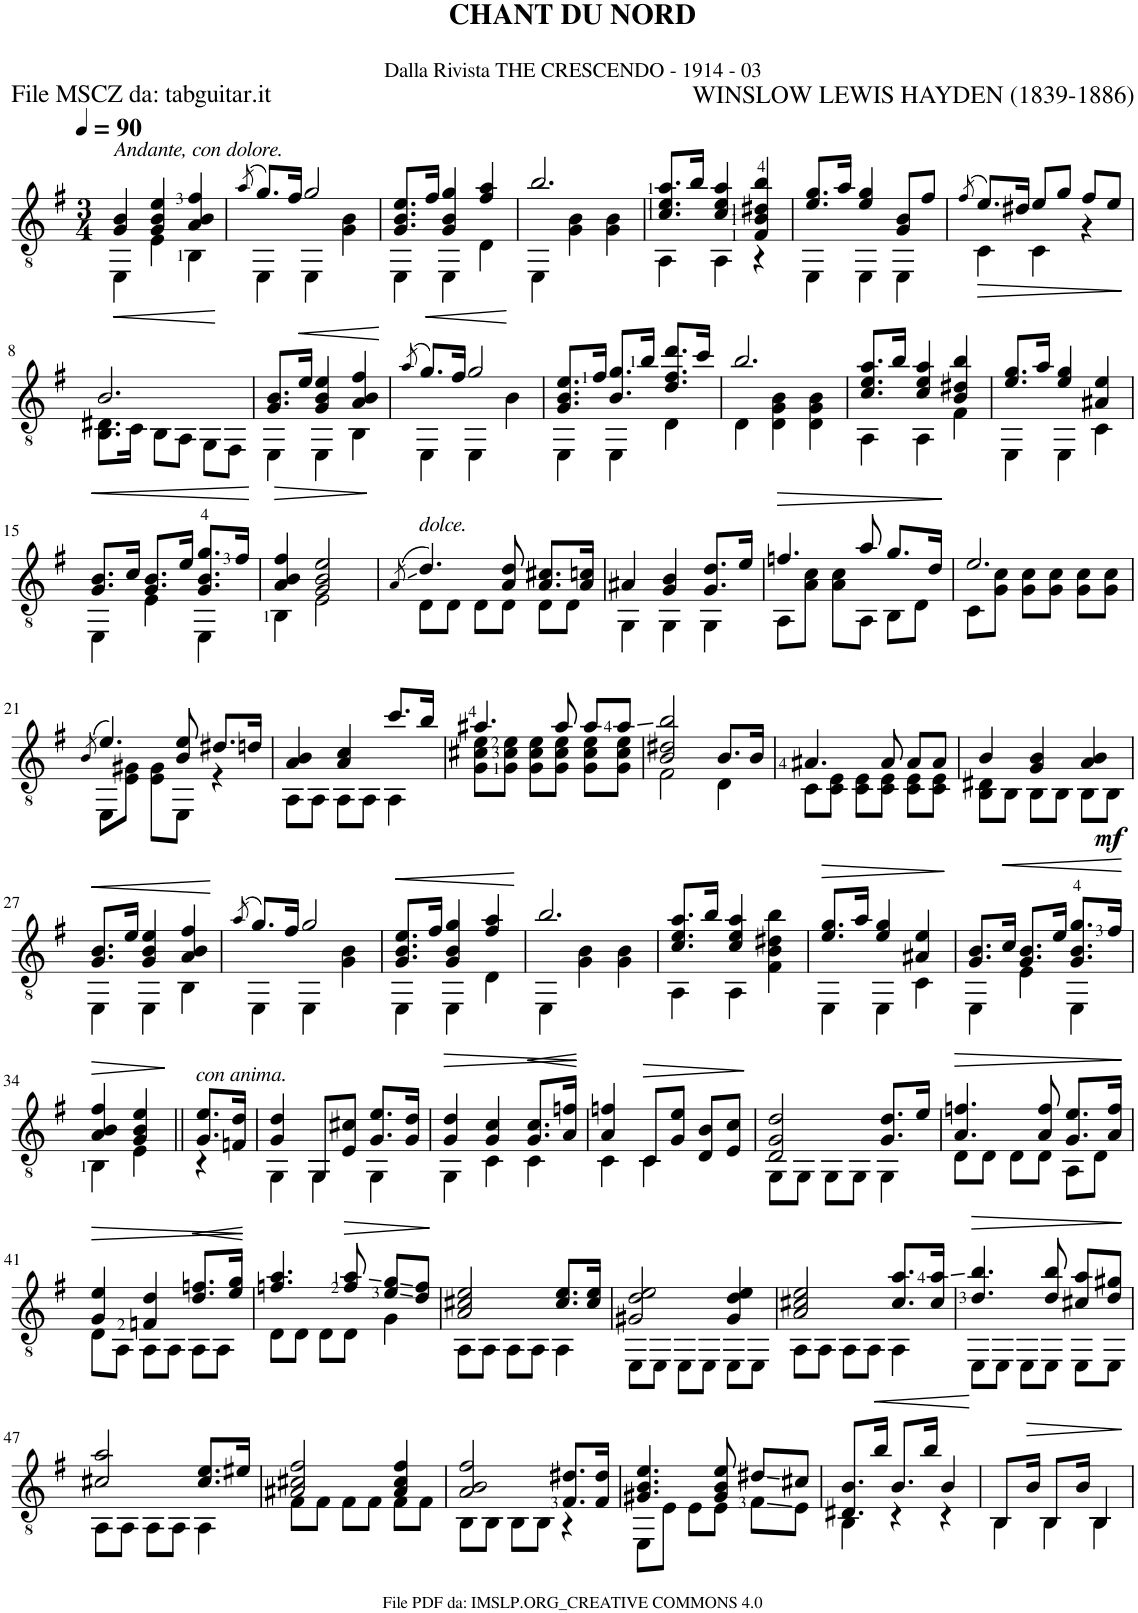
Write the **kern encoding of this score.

**kern	**dynam
*part1	*part1
*staff1	*staff1
*I"Guitar	*
*I'Guit.	*
*clefGv2	*
*k[f#]	*
*M3/4	*
*MM90	*
=1	=1
!LO:TX:a:i:t=Andante, con dolore.	!
!	!LO:HP:b
*^	*
4G/ 4B/	4EE\	<
4G/ 4B/ 4e/	4E\	.
4A/ 4B/ 4f#/	4BB\	.
*v	*v	*
.	[
=2	=2
(8qa/	.
*^	*
8.g/L)	4EE\	.
16f#/Jk	.	.
2g/	4EE\	.
.	4G\ 4B\	.
=3	=3	=3
8.G/ 8.B/ 8.e/L	4EE\	.
!	!	!LO:HP:b
16f#/Jk	.	<
4G/ 4B/ 4g/	4EE\	.
4f#/ 4a/	4D\	.
*v	*v	*
.	[
=4	=4
*^	*
2.b/	4EE\	.
.	4G\ 4B\	.
.	4G\ 4B\	.
=5	=5	=5
8.c/ 8.e/ 8.a/L	4AA\	.
16b/Jk	.	.
4c/ 4e/ 4a/	4AA\	.
4F#/ 4B/ 4d#X/ 4b/	4r	.
=6	=6	=6
8.e/ 8.g/L	4EE\	.
16a/Jk	.	.
4e/ 4g/	4EE\	.
8G/ 8B/L	4EE\	.
8f#/J	.	.
=7	=7	=7
(8qf#/	.	.
8.e/L)	4C\	.
16d#X/Jk	.	.
8e/L	4C\	.
8g/J	.	.
8f#/L	4r	.
8e/J	.	.
!!LO:LB:g=z	!!
=8	=8	=8
2.B/	8.BB\ 8.D#X\L	.
.	16C\Jk	.
.	8BB\L	.
.	8AA\J	.
.	8GG\L	.
.	8FF#\J	.
=9	=9	=9
8.G/ 8.B/L	4EE\	.
!	!	!LO:HP:b
16e/Jk	.	<
4G/ 4B/ 4e/	4EE\	.
4A/ 4B/ 4f#/	4BB\	.
*v	*v	*
.	[
=10	=10
(8qa/	.
*^	*
8.g/L)	4EE\	.
16f#/Jk	.	.
2g/	4EE\	.
.	4B\	.
=11	=11	=11
8.G/ 8.B/ 8.e/L	4EE\	.
16f#/Jk	.	.
8.B/ 8.g/L	4EE\	.
16b/Jk	.	.
8.d/ 8.f#/ 8.dd/L	4D\	.
16cc/Jk	.	.
=12	=12	=12
2.b/	4D\	.
.	4D\ 4G\ 4B\	.
.	4D\ 4G\ 4B\	.
=13	=13	=13
8.c/ 8.e/ 8.a/L	4AA\	.
16b/Jk	.	.
4c/ 4e/ 4a/	4AA\	.
4B/ 4d#X/ 4b/	4F#\	.
=14	=14	=14
8.e/ 8.g/L	4EE\	.
16a/Jk	.	.
4e/ 4g/	4EE\	.
4A#X/ 4e/	4C\	.
!!LO:LB:g=z	!!
=15	=15	=15
!	!	!LO:HP:b
8.G/ 8.B/L	4EE\	<
16c/Jk	.	.
8.G/ 8.B/L	4E\	.
16e/Jk	.	.
8.G/ 8.B/ 8.g/L	4EE\	.
16f#/Jk	.	.
*v	*v	*
.	[
=16	=16
!	!LO:HP:b
*^	*
4A/ 4B/ 4f#/	4BB\	>
2G/ 2B/ 2e/	2E\	.
*v	*v	*
.	]
=17	=17
(8qA/	.
*^	*
!LO:TX:a:i:t=dolce.	!	!
4.d/)	8D\L	.
.	8D\J	.
.	8D\L	.
8A/ 8d/	8D\J	.
8.A/ 8.c#X/L	8D\L	.
.	8D\J	.
16A/ 16cn/Jk	.	.
=18	=18	=18
4A#X/	4GG\	.
4G/ 4B/	4GG\	.
8.G/ 8.d/L	4GG\	.
16e/Jk	.	.
=19	=19	=19
!	!	!LO:HP:b
4.fn/	8AA\L	>
.	8A\ 8c\J	.
.	8A\ 8c\L	.
8a/	8AA\J	.
8.g/L	8BB\L	.
.	8D\J	.
16d/Jk	.	.
*v	*v	*
.	]
=20	=20
*^	*
2.e/	8C\L	.
.	8G\ 8c\J	.
.	8G\ 8c\L	.
.	8G\ 8c\J	.
.	8G\ 8c\L	.
.	8G\ 8c\J	.
!!LO:LB:g=z	!!
=21	=21	=21
(8qB/	.	.
4.e/)	8EE\L	.
.	8E\ 8G#X\J	.
.	8E\ 8G#\L	.
8B/ 8e/	8EE\J	.
8.d#X/L	4r	.
16dn/Jk	.	.
=22	=22	=22
4A/ 4B/	8AA\L	.
.	8AA\J	.
4A/ 4c/	8AA\L	.
.	8AA\J	.
8.cc/L	4AA\	.
16b/Jk	.	.
=23	=23	=23
4.a#X/	8G\ 8c#X\ 8e\L	.
.	8G\ 8c#\ 8e\J	.
.	8G\ 8c#\ 8e\L	.
8a#/	8G\ 8c#\ 8e\J	.
8a#/L	8G\ 8c#\ 8e\L	.
8a#/J	8G\ 8c#\ 8e\J	.
=24	=24	=24
2B/ 2d#X/ 2b/	2F#\	.
8.B/L	4D\	.
16B/Jk	.	.
=25	=25	=25
4.A#X/	8C\L	.
.	8C\ 8E\J	.
.	8C\ 8E\L	.
8A#/	8C\ 8E\J	.
8A#/L	8C\ 8E\L	.
8A#/J	8C\ 8E\J	.
=26	=26	=26
4B/	8BB\ 8D#X\L	.
.	8BB\J	.
4G/ 4B/	8BB\L	.
.	8BB\J	.
4A/ 4B/	8BB\L	.
!	!	!LO:DY:b
.	8BB\J	mf
!!LO:LB:g=z	!!
=27	=27	=27
!	!	!LO:HP:b
8.G/ 8.B/L	4EE\	<
16e/Jk	.	.
4G/ 4B/ 4e/	4EE\	.
4A/ 4B/ 4f#/	4BB\	.
*v	*v	*
.	[
=28	=28
(8qa/	.
*^	*
8.g/L)	4EE\	.
16f#/Jk	.	.
2g/	4EE\	.
.	4G\ 4B\	.
=29	=29	=29
!	!	!LO:HP:b
8.G/ 8.B/ 8.e/L	4EE\	<
16f#/Jk	.	.
4G/ 4B/ 4g/	4EE\	.
4f#/ 4a/	4D\	.
*v	*v	*
.	[
=30	=30
*^	*
2.b/	4EE\	.
.	4G\ 4B\	.
.	4G\ 4B\	.
=31	=31	=31
8.c/ 8.e/ 8.a/L	4AA\	.
16b/Jk	.	.
4c/ 4e/ 4a/	4AA\	.
4F#\ 4B\ 4d#X\ 4b\	4ryy	.
=32	=32	=32
!	!	!LO:HP:b
8.e/ 8.g/L	4EE\	>
16a/Jk	.	.
4e/ 4g/	4EE\	.
4A#X/ 4e/	4C\	.
*v	*v	*
.	]
=33	=33
*^	*
8.G/ 8.B/L	4EE\	.
!	!	!LO:HP:b
16c/Jk	.	<
8.G/ 8.B/L	4E\	.
16e/Jk	.	.
8.G/ 8.B/ 8.g/L	4EE\	.
16f#/Jk	.	.
*v	*v	*
.	[
!!LO:LB:g=z
=34	=34
!	!LO:HP:b
*^	*
4A/ 4B/ 4f#/	4BB\	>
4G/ 4B/ 4e/	4E\	.
*v	*v	*
.	]
=35||	=35||
*^	*
!LO:TX:a:i:t=con anima.	!	!
8.G/ 8.e/L	4r	.
16Fn/ 16d/Jk	.	.
=36	=36	=36
4G/ 4d/	4GG\	.
8GG/L	4GG\	.
8E/ 8c#X/J	.	.
8.G/ 8.e/L	4GG\	.
16G/ 16d/Jk	.	.
=37	=37	=37
!	!	!LO:HP:b
4G/ 4d/	4GG\	>
4G/ 4c/	4C\	.
!	!	!LO:HP:b
8.G/ 8.c/L	4C\	<
16A/ 16fn/Jk	.	.
*v	*v	*
.	] [
=38	=38
*^	*
4A/ 4fn/	4C\	.
!	!	!LO:HP:b
8C/L	4C\	>
8G/ 8e/J	.	.
8D/ 8B/L	4ryy	.
8E/ 8c/J	.	.
*v	*v	*
.	]
=39	=39
*^	*
2D/ 2G/ 2d/	8GG\L	.
.	8GG\J	.
.	8GG\L	.
.	8GG\J	.
8.G/ 8.d/L	4GG\	.
16e/Jk	.	.
=40	=40	=40
!	!	!LO:HP:b
4.A/ 4.fn/	8D\L	>
.	8D\J	.
.	8D\L	.
8A/ 8f/	8D\J	.
8.G/ 8.e/L	8AA\L	.
.	8D\J	.
16A/ 16f/Jk	.	.
*v	*v	*
.	]
!!LO:LB:g=z
=41	=41
!	!LO:HP:b
*^	*
4G/ 4e/	8D\L	>
.	8AA\J	.
4Fn/ 4d/	8AA\L	.
.	8AA\J	.
!	!	!LO:HP:b
8.d/ 8.fn/L	8AA\L	<
.	8AA\J	.
16e/ 16g/Jk	.	.
*v	*v	*
.	] [
=42	=42
*^	*
4.fn/ 4.a/	8D\L	.
.	8D\J	.
.	8D\L	.
!	!	!LO:HP:b
8f/ 8a/	8D\J	>
8e/ 8g/L	4G\	.
8d/ 8f/J	.	.
*v	*v	*
.	]
=43	=43
*^	*
2A/ 2c#X/ 2e/	8AA\L	.
.	8AA\J	.
.	8AA\L	.
.	8AA\J	.
8.c#/ 8.e/L	4AA\	.
16c#/ 16e/Jk	.	.
=44	=44	=44
2G#X/ 2d/ 2e/	8EE\L	.
.	8EE\J	.
.	8EE\L	.
.	8EE\J	.
4G#/ 4d/ 4e/	8EE\L	.
.	8EE\J	.
=45	=45	=45
2A/ 2c#X/ 2e/	8AA\L	.
.	8AA\J	.
.	8AA\L	.
.	8AA\J	.
8.c#/ 8.a/L	4AA\	.
16c#/ 16a/Jk	.	.
=46	=46	=46
!	!	!LO:HP:b
4.d/ 4.b/	8EE\L	>
.	8EE\J	.
.	8EE\L	.
8d/ 8b/	8EE\J	.
8c#X/ 8a/L	8EE\L	.
8d/ 8g#X/J	8EE\J	.
*v	*v	*
.	]
!!LO:LB:g=z
=47	=47
*^	*
2c#X/ 2a/	8AA\L	.
.	8AA\J	.
.	8AA\L	.
.	8AA\J	.
8.c#/ 8.e/L	4AA\	.
16e#X/Jk	.	.
=48	=48	=48
2A#X/ 2c#X/ 2f#/	8F#\L	.
.	8F#\J	.
.	8F#\L	.
.	8F#\J	.
4A#/ 4c#/ 4f#/	8F#\L	.
.	8F#\J	.
=49	=49	=49
2A/ 2B/ 2f#/	8BB\L	.
.	8BB\J	.
.	8BB\L	.
.	8BB\J	.
8.F#/ 8.d#X/L	4r	.
16F#/ 16d#/Jk	.	.
=50	=50	=50
4.G#X/ 4.B/ 4.e/	8EE\L	.
.	8E\J	.
.	8E\L	.
8G#/ 8B/ 8e/	8E\J	.
8d#X/L	8F#\L	.
8c#X/J	8E\J	.
=51	=51	=51
8.D#X/ 8.B/L	4BB\	.
!	!	!LO:HP:b
16b/Jk	.	<
8.B/L	4r	.
16b/Jk	.	.
4B/	4r	.
*v	*v	*
.	[
=52	=52
*^	*
8.BB/L	4BB\	.
!	!	!LO:HP:b
16B/Jk	.	>
8.BB/L	4BB\	.
16B/Jk	.	.
4BB/	4BB\	.
*v	*v	*
.	]
=	=
*-	*-
